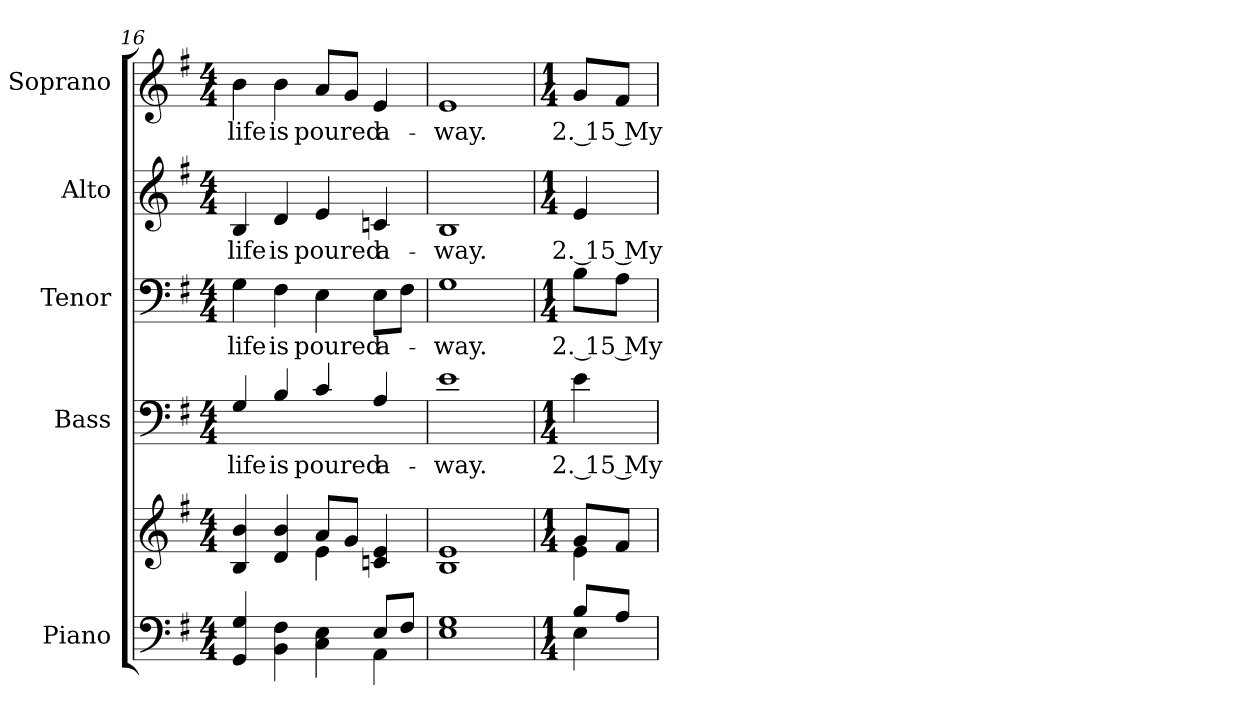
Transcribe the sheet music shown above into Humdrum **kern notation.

**kern	**kern	**kern	**text	**kern	**text	**kern	**text	**kern	**text
*part5	*part5	*part4	*part4	*part3	*part3	*part2	*part2	*part1	*part1
*staff6	*staff5	*staff4	*staff4	*staff3	*staff3	*staff2	*staff2	*staff1	*staff1
*I"Piano	*	*I"Bass	*	*I"Tenor	*	*I"Alto	*	*I"Soprano	*
*clefF4	*clefG2	*clefF4	*	*clefF4	*	*clefG2	*	*clefG2	*
*	*	*ITrd7c12	*	*	*	*	*	*	*
*k[f#]	*k[f#]	*k[f#]	*	*k[f#]	*	*k[f#]	*	*k[f#]	*
*G:	*G:	*G:	*	*G:	*	*G:	*	*G:	*
*M4/4	*M4/4	*M4/4	*	*M4/4	*	*M4/4	*	*M4/4	*
=16	=16	=16	=16	=16	=16	=16	=16	=16	=16
*^	*^	*	*	*	*	*	*	*	*
!	!	!	!	!	!LO:LY:b:color=#000000	!	!	!	!	!	!
!	!	!	!	!	!	!	!LO:LY:b:color=#000000	!	!	!	!
!	!	!	!	!	!	!	!	!	!LO:LY:b:color=#000000	!	!
!	!	!	!	!	!	!	!	!	!	!	!LO:LY:b:color=#000000
4GGi/ 4Gi	2ryy	4Bi/ 4bi	2ryy	4GGi/	life	4Gi\	life	4Bi/	life	4bi\	life
!	!	!	!	!	!LO:LY:b:color=#000000	!	!	!	!	!	!
!	!	!	!	!	!	!	!LO:LY:b:color=#000000	!	!	!	!
!	!	!	!	!	!	!	!	!	!LO:LY:b:color=#000000	!	!
!	!	!	!	!	!	!	!	!	!	!	!LO:LY:b:color=#000000
4BBi\ 4F#i	.	4di/ 4bi	.	4BBi/	is	4F#i\	is	4di/	is	4bi\	is
!	!	!	!	!	!LO:LY:b:color=#000000	!	!	!	!	!	!
!	!	!	!	!	!	!	!LO:LY:b:color=#000000	!	!	!	!
!	!	!	!	!	!	!	!	!	!LO:LY:b:color=#000000	!	!
!	!	!	!	!	!	!	!	!	!	!	!LO:LY:b:color=#000000
4Ci\ 4Ei	4ryy	8ai/L	4ei\	4Ci/	poured	4Ei\	poured	4ei/	poured	8ai/L	poured
.	.	8gi/J	.	.	.	.	.	.	.	8gi/J	.
!	!	!	!	!	!LO:LY:b:color=#000000	!	!	!	!	!	!
!	!	!	!	!	!	!	!LO:LY:b:color=#000000	!	!	!	!
!	!	!	!	!	!	!	!	!	!LO:LY:b:color=#000000	!	!
!	!	!	!	!	!	!	!	!	!	!	!LO:LY:b:color=#000000
8Ei/L	4AAi\	4cni/ 4ei	4ryy	4AAi/	a-	8Ei\L	a-	4cni/	a-	4ei/	a-
8F#i/J	.	.	.	.	.	8F#i\J	.	.	.	.	.
*v	*v	*	*	*	*	*	*	*	*	*	*
*	*v	*v	*	*	*	*	*	*	*	*
=17	=17	=17	=17	=17	=17	=17	=17	=17	=17
!	!	!	!LO:LY:b:color=#000000	!	!	!	!	!	!
!	!	!	!	!	!LO:LY:b:color=#000000	!	!	!	!
!	!	!	!	!	!	!	!LO:LY:b:color=#000000	!	!
!	!	!	!	!	!	!	!	!	!LO:LY:b:color=#000000
1Ei 1Gi	1Bi 1ei	1Ei	-way.	1Gi	-way.	1Bi	-way.	1ei	-way.
!!LO:PB:g=z
=18	=18	=18	=18	=18	=18	=18	=18	=18	=18
*M1/4	*M1/4	*M1/4	*	*M1/4	*	*M1/4	*	*M1/4	*
*^	*^	*	*	*	*	*	*	*	*
!	!	!	!	!	!LO:LY:b:color=#000000	!	!	!	!	!	!
!	!	!	!	!	!	!	!LO:LY:b:color=#000000	!	!	!	!
!	!	!	!	!	!	!	!	!	!LO:LY:b:color=#000000	!	!
!	!	!	!	!	!	!	!	!	!	!	!LO:LY:b:color=#000000
8Bi/L	4Ei\	8gi/L	4ei\	4Ei\	2. 15 My	8Bi\L	2. 15 My	4ei/	2. 15 My	8gi/L	2. 15 My
8Ai/J	.	8f#i/J	.	.	.	8Ai\J	.	.	.	8f#i/J	.
*v	*v	*	*	*	*	*	*	*	*	*	*
*	*v	*v	*	*	*	*	*	*	*	*
=	=	=	=	=	=	=	=	=	=
*-	*-	*-	*-	*-	*-	*-	*-	*-	*-
